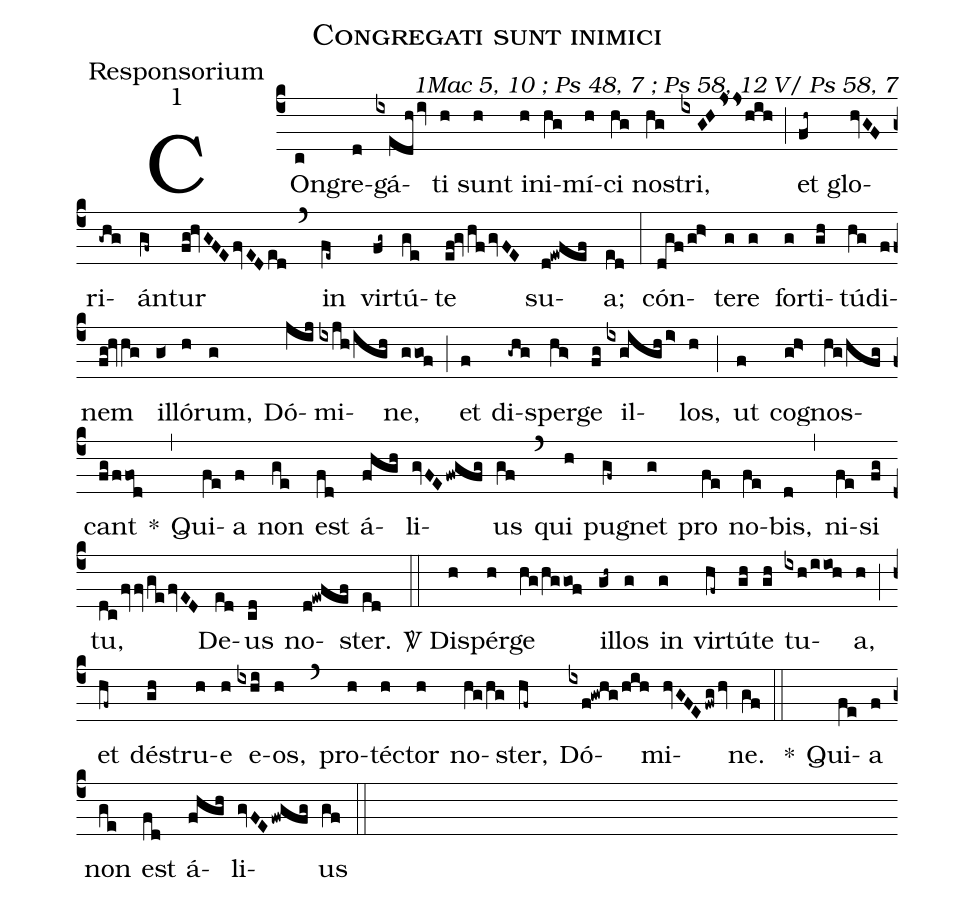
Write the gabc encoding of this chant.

name:Congregati sunt inimici;
office-part:Responsorium;
mode:1;
commentary:1Mac 5, 10 ; Ps 48, 7 ; Ps 58, 12 V/ Ps 58, 7;
%%
(c4)COn(c)gre(d)gá(ixedh/iv)ti(h) sunt(h) in(h)i(hg)mí(h)ci(hg) no(hg)stri,(ixGHjsshih) (;) et(fh~) glo(hvGF)ri(-ghg)án(gf~)tur(fg!hvGFEfvEDed) (`) in(fe~) vir(fg~)tú(ge)te(ef!gv/hf/gvFE) su(d!ewfef)a;(ed) (:) cón(dgf/gh>)te(g)re(g) for(g)ti(gh)tú(hg)di(f)nem(fg!hvhg) il(g<)ló(h)rum,(g) Dó(jij)mi(ixjh/igh)ne,(ggof) (;) et(f) di(-ghg)sper(hg>)ge(fg) il(ixgigh/i>)los,(h) (;) ut(f) co(gh>)gnos(hg/hfg)cant(fg/ffod) *(,) Qui(fe)a(f) non(ge) est(fd) á(fhgh)li(gvFE/fwgfg)us(gf) (`) qui(h) pu(gf~)gnet(g) pro(fe) no(fe)bis,(d) (,) ni(fe)si(fg) tu,(dcfvfvgefvED) De(ed)us(cd) no(d!ewfef)ster.(ed) (::)
<sp>V/</sp> Di(h)spér(h)ge(hg/hggof) il(gh~)los(g) in(g) vir(hf~)tú(gh)te(gh) tu(ixh/iioh)a,(h) (;) et(hf~) dé(gh)stru(h)e(h) e(ixhi)os,(h) (`) pro(h)téc(h)tor(h) no(hg/hg)ster,(hf~) Dó(ixf!gwhg/hih)mi(hvGFE/fwg/hv)ne.(gf) (::)
*() Qui(fe)a(f) non(ge) est(fd) á(fhgh)li(gvFE/fwgfg)us(gf) (::)
